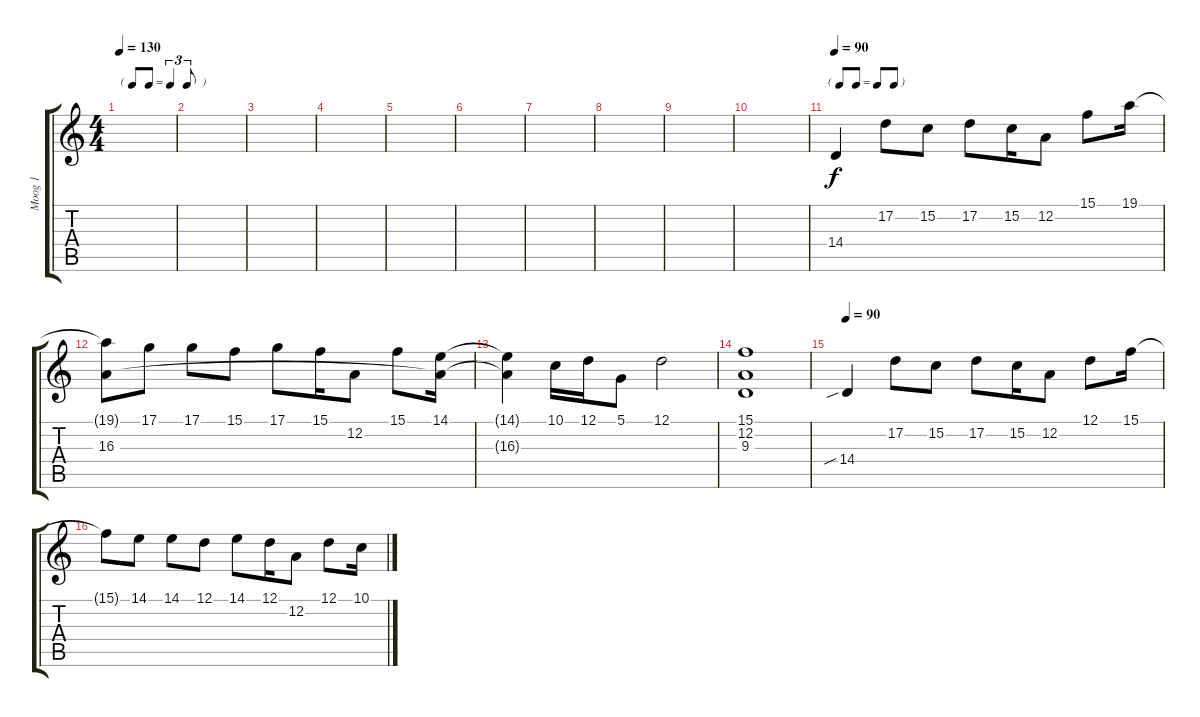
\track ("Moog 1" "Moog 1") {instrument lead1square}
\staff {score tabs}
\tuning (D4 A3 F3 C3 G2 D2) {hide}
\ts (4 4)
\tf triplet8th
\tempo 130
\clef g2
\ks c
|
|
|
|
|
|
|
|
|
|
\tf none
\tempo 90
14.4.4 17.2.8 15.2.8 17.2.8 15.2.16 12.2.8 15.1.8 19.1.16 |
(19.1{t} 16.3).8 17.1.8 17.1.8 15.1.8 17.1.8 15.1.16 12.2.8 15.1.8 (14.1 16.3{t}).16 |
(14.1{t} 16.3{t}).4 10.1.16 12.1.16 5.1.8 12.1.2 |
(15.1 12.2 9.3).1 |
\tempo 90
14.4{sib}.4 17.2.8 15.2.8 17.2.8 15.2.16 12.2.8 12.1.8 15.1.16 |
15.1{t}.8 14.1.8 14.1.8 12.1.8 14.1.8 12.1.16 12.2.8 12.1.8 10.1.16
